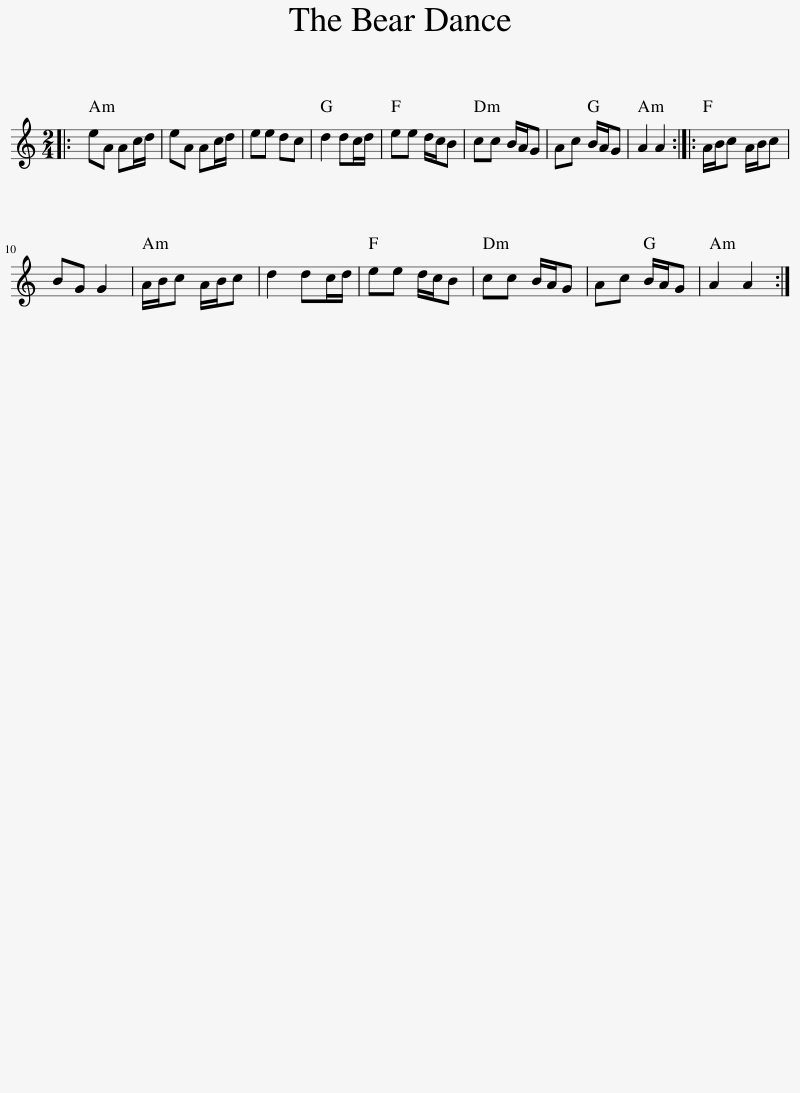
X:1
L:1/8
M:2/4
I:linebreak $
K:C
V:1 treble
V:1
|: eA Ac/d/ | eA Ac/d/ | ee dc | d2 dc/d/ | ee d/c/B | %5
 cc B/A/G | Ac B/A/G | A2 A2 :: A/B/c A/B/c |$ BG G2 | %10
 A/B/c A/B/c | d2 dc/d/ | ee d/c/B | cc B/A/G | Ac B/A/G | %15
 A2 A2 :| %16
